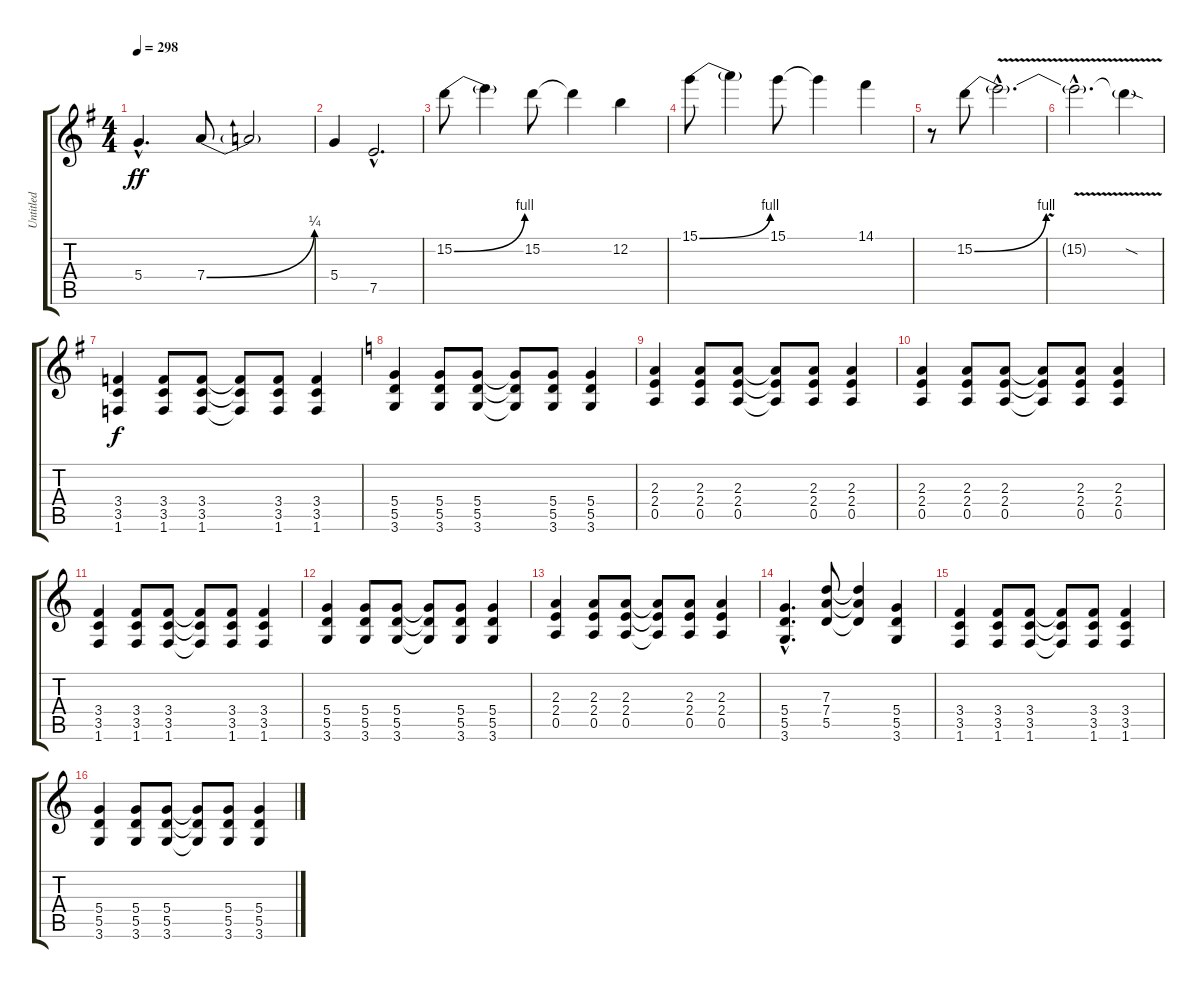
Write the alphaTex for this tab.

\track ("Untitled" "Untitled") {instrument distortionguitar}
\staff {score tabs}
\tuning (E4 B3 G3 D3 A2 E2) {hide}
\ts (4 4)
\tempo 298
\clef g2
\ks g
5.4{hac}.4{d dy ff} 7.4{be (bend 0 0 60 1)}.8 7.4{t}.2 |
5.4.4 7.5{hac}.2{d} |
15.2{be (bend 0 0 60 4)}.8 15.2{t}.4 15.2.8 15.2{t}.4 12.2.4 |
15.1{be (bend 0 0 60 4)}.8 15.1{t}.4 15.1.8 15.1{t}.4 14.1.4 |
r.8 15.2{be (bend 0 0 60 4)}.8 15.2{v hac t}.2{d} |
15.2{v hac t}.2{d} 15.2{sod t}.4 |
(3.4 3.5 1.6).4{dy f} (3.4 3.5 1.6).8 (3.4 3.5 1.6).8 (3.4{t} 3.5{t} 1.6{t}).8 (3.4 3.5 1.6).8 (3.4 3.5 1.6).4 |
\ks c
(5.4 5.5 3.6).4 (5.4 5.5 3.6).8 (5.4 5.5 3.6).8 (5.4{t} 5.5{t} 3.6{t}).8 (5.4 5.5 3.6).8 (5.4 5.5 3.6).4 |
(2.3 2.4 0.5).4 (2.3 2.4 0.5).8 (2.3 2.4 0.5).8 (2.3{t} 2.4{t} 0.5{t}).8 (2.3 2.4 0.5).8 (2.3 2.4 0.5).4 |
(2.3 2.4 0.5).4 (2.3 2.4 0.5).8 (2.3 2.4 0.5).8 (2.3{t} 2.4{t} 0.5{t}).8 (2.3 2.4 0.5).8 (2.3 2.4 0.5).4 |
(3.4 3.5 1.6).4 (3.4 3.5 1.6).8 (3.4 3.5 1.6).8 (3.4{t} 3.5{t} 1.6{t}).8 (3.4 3.5 1.6).8 (3.4 3.5 1.6).4 |
(5.4 5.5 3.6).4 (5.4 5.5 3.6).8 (5.4 5.5 3.6).8 (5.4{t} 5.5{t} 3.6{t}).8 (5.4 5.5 3.6).8 (5.4 5.5 3.6).4 |
(2.3 2.4 0.5).4 (2.3 2.4 0.5).8 (2.3 2.4 0.5).8 (2.3{t} 2.4{t} 0.5{t}).8 (2.3 2.4 0.5).8 (2.3 2.4 0.5).4 |
(5.4{hac} 5.5{hac} 3.6{hac}).4{d} (7.3 7.4 5.5).8 (7.3{t} 7.4{t} 5.5{t}).4 (5.4 5.5 3.6).4 |
(3.4 3.5 1.6).4 (3.4 3.5 1.6).8 (3.4 3.5 1.6).8 (3.4{t} 3.5{t} 1.6{t}).8 (3.4 3.5 1.6).8 (3.4 3.5 1.6).4 |
(5.4 5.5 3.6).4 (5.4 5.5 3.6).8 (5.4 5.5 3.6).8 (5.4{t} 5.5{t} 3.6{t}).8 (5.4 5.5 3.6).8 (5.4 5.5 3.6).4
